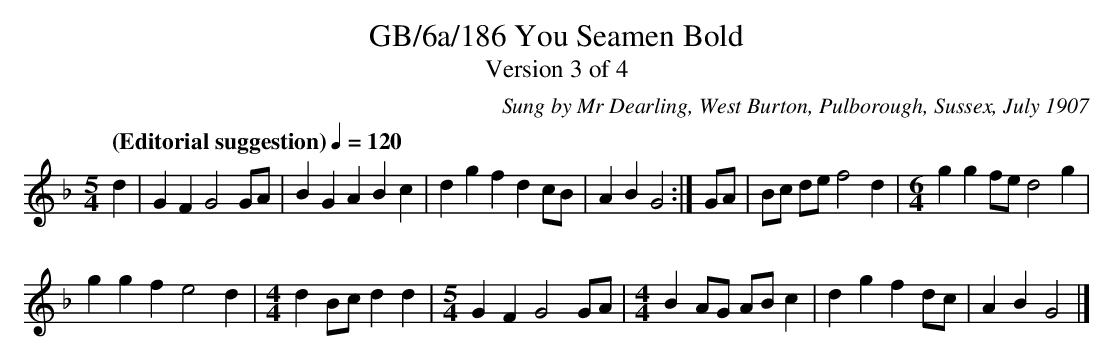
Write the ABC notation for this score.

X:1
T:GB/6a/186 You Seamen Bold
T:Version 3 of 4
C:Sung by Mr Dearling, West Burton, Pulborough, Sussex, July 1907
M:5/4
L:1/4
Q:"(Editorial suggestion)" 1/4=120
K:Gdor
d | G F G2 G/A/ | B G A B c | d g f d c/B/ | A B G2 :| G/A/ | B/c/ d/e/ f2 d |[M:6/4] g g f/e/ d2 g |
g g f e2 d |[M:4/4] d B/c/ d d |$[M:5/4] G F G2 G/A/ | [M:4/4] B A/G/ A/B/ c | d g f d/c/ | A B G2 |]
